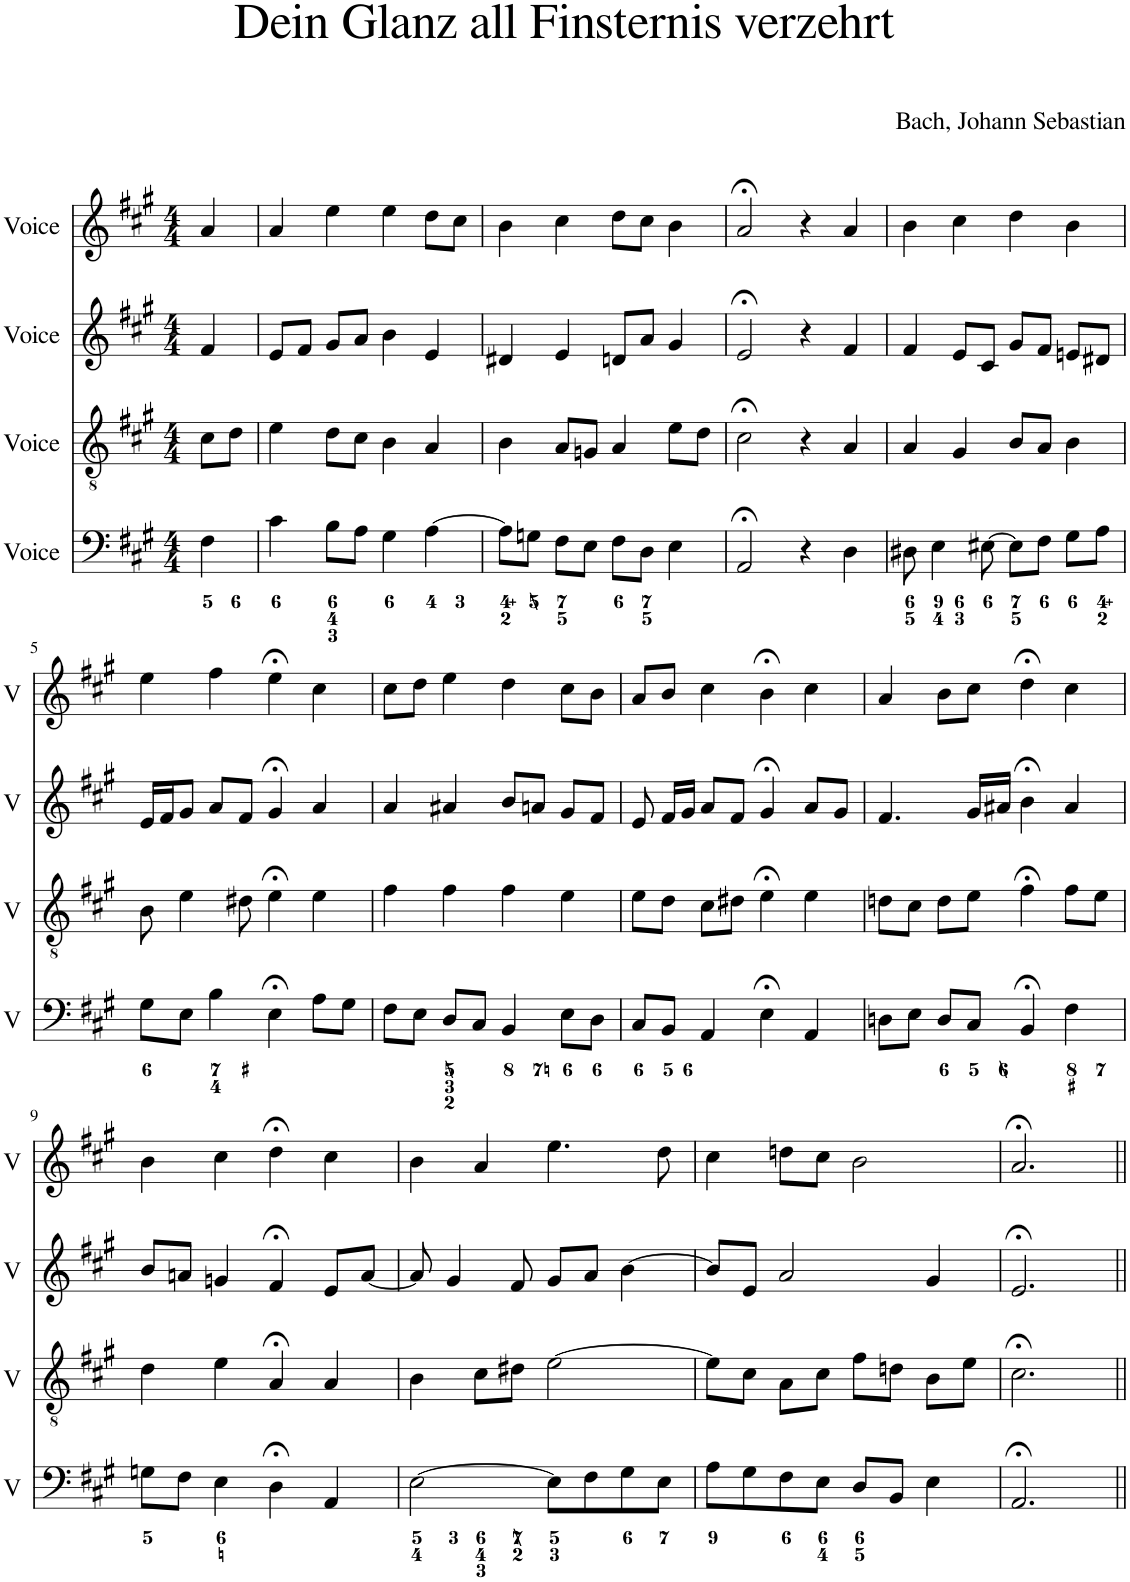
**kern	**kern	**kern	**kern
*part4	*part3	*part2	*part1
*staff4	*staff3	*staff2	*staff1
*I"Voice	*I"Voice	*I"Voice	*I"Voice
*I'V	*I'V	*I'V	*I'V
*clefF4	*clefGv2	*clefG2	*clefG2
*k[f#c#g#]	*k[f#c#g#]	*k[f#c#g#]	*k[f#c#g#]
*M4/4	*M4/4	*M4/4	*M4/4
=	=	=	=
4F#\	8c#\L	4f#/	4a/
.	8d\J	.	.
=1	=1	=1	=1
4c#\	4e\	8e/L	4a/
.	.	8f#/J	.
8B\L	8d\L	8g#/L	4ee\
8A\J	8c#\J	8a/J	.
4G#\	4B\	4b\	4ee\
[4A\	4A/	4e/	8dd\L
.	.	.	8cc#\J
=2	=2	=2	=2
8A\L]	4B\	4d#X/	4b\
8Gn\J	.	.	.
8F#\L	8A/L	4e/	4cc#\
8E\J	8Gn/J	.	.
8F#\L	4A/	8dn/L	8dd\L
8D\J	.	8a/J	8cc#\J
4E\	8e\L	4g#/	4b\
.	8d\J	.	.
=3	=3	=3	=3
2AA;</	2c#;<\	2e;</	2a;</
4r	4r	4r	4r
4D\	4A/	4f#/	4a/
=4	=4	=4	=4
8D#X\	4A/	4f#/	4b\
4E\	.	.	.
.	4G#/	8e/L	4cc#\
[8E#X\	.	8c#/J	.
8E#\L]	8B/L	8g#/L	4dd\
8F#\J	8A/J	8f#/J	.
8G#\L	4B\	8en/L	4b\
8A\J	.	8d#X/J	.
!!LO:LB:g=z
=5	=5	=5	=5
8G#\L	8B\	16e/LL	4ee\
.	.	16f#/J	.
8E\J	4e\	8g#/J	.
4B\	.	8a/L	4ff#\
.	8d#X\	8f#/J	.
4E;<\	4e;<\	4g#;</	4ee;<\
8A\L	4e\	4a/	4cc#\
8G#\J	.	.	.
=6	=6	=6	=6
8F#\L	4f#\	4a/	8cc#\L
8E\J	.	.	8dd\J
8D/L	4f#\	4a#X/	4ee\
8C#/J	.	.	.
4BB/	4f#\	8b/L	4dd\
.	.	8an/J	.
8E\L	4e\	8g#/L	8cc#\L
8D\J	.	8f#/J	8b\J
=7	=7	=7	=7
8C#/L	8e\L	8e/	8a/L
8BB/J	8d\J	16f#/LL	8b/J
.	.	16g#/JJ	.
4AA/	8c#\L	8a/L	4cc#\
.	8d#X\J	8f#/J	.
4E;<\	4e;<\	4g#;</	4b;<\
4AA/	4e\	8a/L	4cc#\
.	.	8g#/J	.
=8	=8	=8	=8
8Dn\L	8dn\L	4.f#/	4a/
8E\J	8c#\J	.	.
8D/L	8d\L	.	8b\L
8C#/J	8e\J	16g#/LL	8cc#\J
.	.	16a#X/JJ	.
4BB;</	4f#;<\	4b;<\	4dd;<\
4F#\	8f#\L	4a#/	4cc#\
.	8e\J	.	.
!!LO:LB:g=z
=9	=9	=9	=9
8Gn\L	4d\	8b/L	4b\
8F#\J	.	8an/J	.
4E\	4e\	4gn/	4cc#\
4D;<\	4A;</	4f#;</	4dd;<\
4AA/	4A/	8e/L	4cc#\
.	.	[8a/J	.
=10	=10	=10	=10
[2E\	4B\	8a/]	4b\
.	.	4g#/	.
.	8c#\L	.	4a/
.	8d#X\J	8f#/	.
8E\L]	[2e\	8g#/L	4.ee\
8F#\	.	8a/J	.
8G#\	.	[4b\	.
8E\J	.	.	8dd\
=11	=11	=11	=11
8A\L	8e\L]	8b/L]	4cc#\
8G#\	8c#\J	8e/J	.
8F#\	8A\L	2a/	8ddn\L
8E\J	8c#\J	.	8cc#\J
8D/L	8f#\L	.	2b\
8BB/J	8dn\J	.	.
4E\	8B\L	4g#/	.
.	8e\J	.	.
=12	=12	=12	=12
2.AA;</	2.c#;<\	2.e;</	2.a;</
=||	=||	=||	=||
*-	*-	*-	*-
